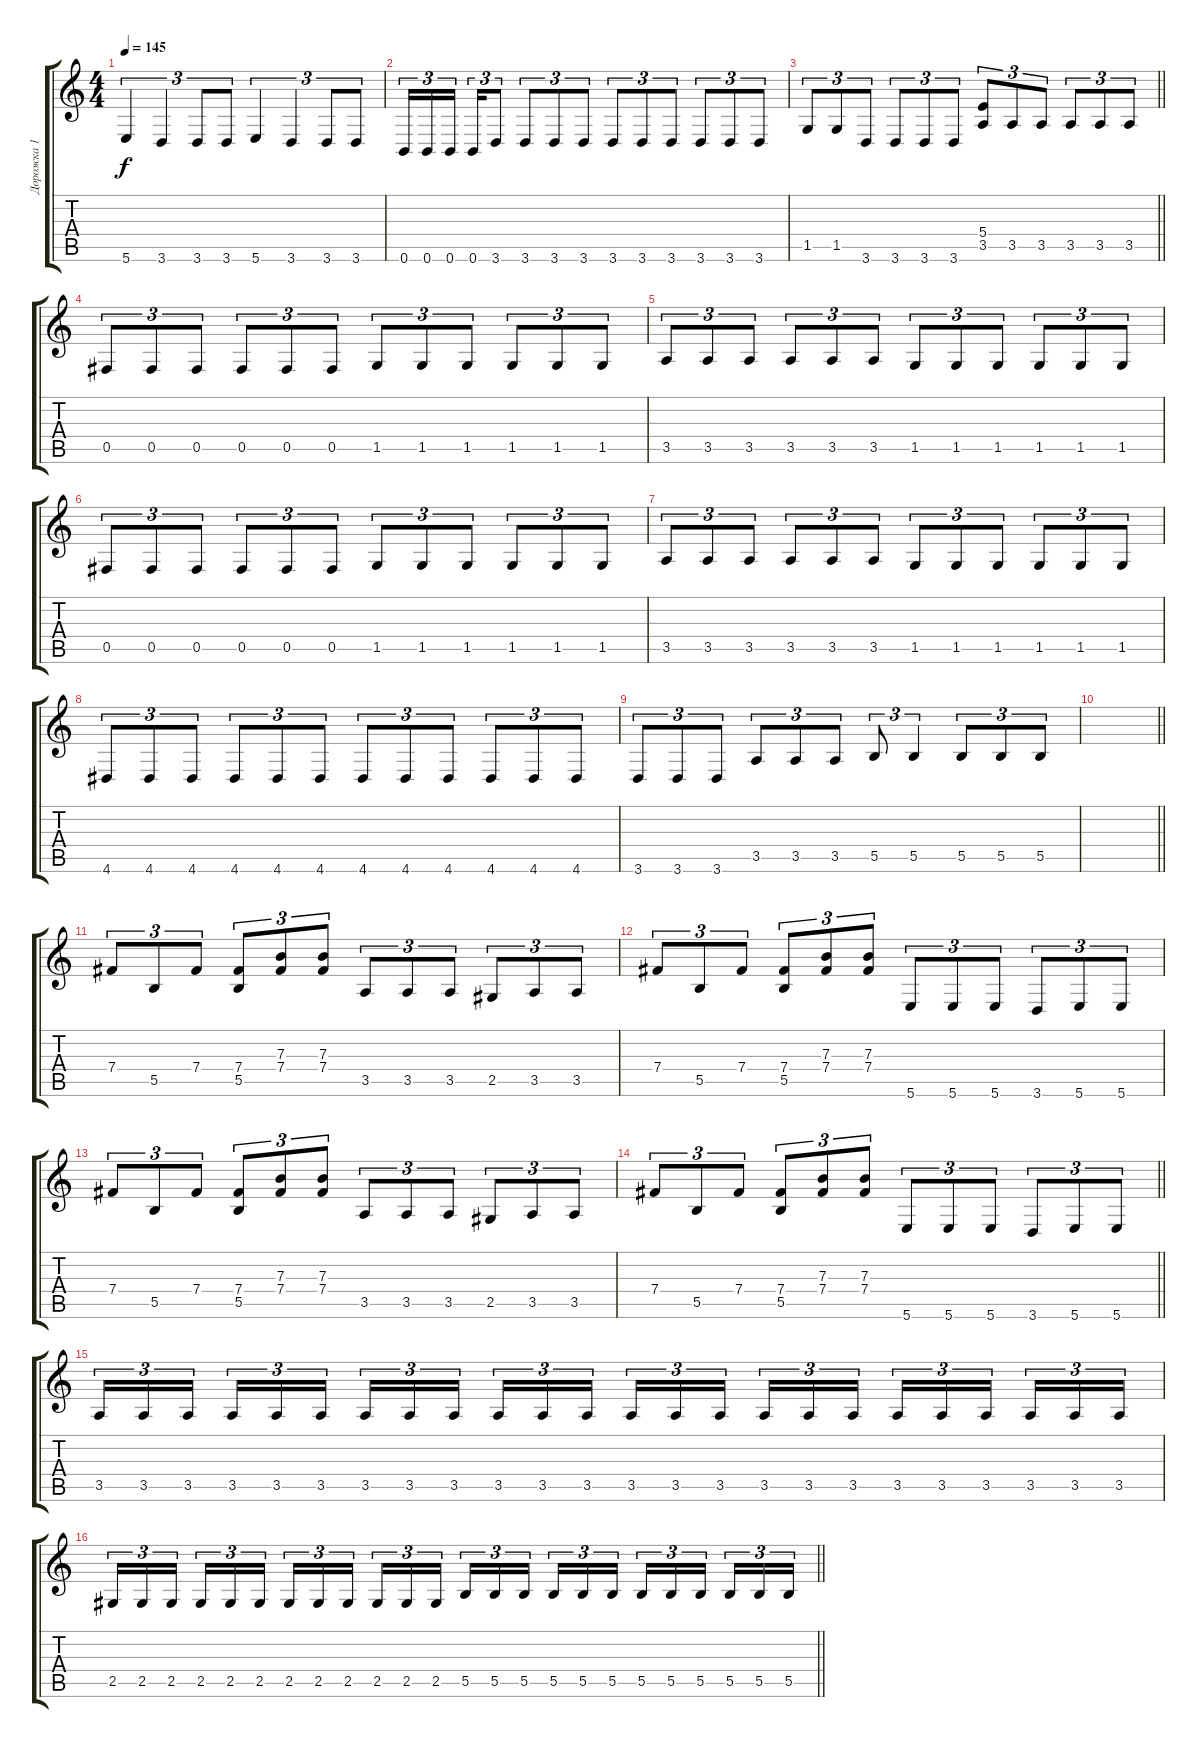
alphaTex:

\track ("Дорожка 1" "Дорожка 1") {instrument distortionguitar}
\staff {score tabs}
\tuning (Db4 Ab3 E3 B2 Gb2 B1) {hide}
\ts (4 4)
\tempo 145
\clef g2
\ks c
5.6.4{tu (3 2) dy f} 3.6.4{tu (3 2)} 3.6.8{tu (3 2)} 3.6.8{tu (3 2)} 5.6.4{tu (3 2)} 3.6.4{tu (3 2)} 3.6.8{tu (3 2)} 3.6.8{tu (3 2)} |
0.6.16{tu (3 2)} 0.6.16{tu (3 2)} 0.6.16{tu (3 2) beam splitsecondary} 0.6.16{tu (3 2)} 3.6.8{tu (3 2)} 3.6.8{tu (3 2)} 3.6.8{tu (3 2)} 3.6.8{tu (3 2)} 3.6.8{tu (3 2)} 3.6.8{tu (3 2)} 3.6.8{tu (3 2)} 3.6.8{tu (3 2)} 3.6.8{tu (3 2)} 3.6.8{tu (3 2)} |
\barLineRight lightlight
1.5.8{tu (3 2)} 1.5.8{tu (3 2)} 3.6.8{tu (3 2)} 3.6.8{tu (3 2)} 3.6.8{tu (3 2)} 3.6.8{tu (3 2)} (5.4 3.5).8{tu (3 2)} 3.5.8{tu (3 2)} 3.5.8{tu (3 2)} 3.5.8{tu (3 2)} 3.5.8{tu (3 2)} 3.5.8{tu (3 2)} |
\section ("" " ")
0.5.8{tu (3 2)} 0.5.8{tu (3 2)} 0.5.8{tu (3 2)} 0.5.8{tu (3 2)} 0.5.8{tu (3 2)} 0.5.8{tu (3 2)} 1.5.8{tu (3 2)} 1.5.8{tu (3 2)} 1.5.8{tu (3 2)} 1.5.8{tu (3 2)} 1.5.8{tu (3 2)} 1.5.8{tu (3 2)} |
3.5.8{tu (3 2)} 3.5.8{tu (3 2)} 3.5.8{tu (3 2)} 3.5.8{tu (3 2)} 3.5.8{tu (3 2)} 3.5.8{tu (3 2)} 1.5.8{tu (3 2)} 1.5.8{tu (3 2)} 1.5.8{tu (3 2)} 1.5.8{tu (3 2)} 1.5.8{tu (3 2)} 1.5.8{tu (3 2)} |
0.5.8{tu (3 2)} 0.5.8{tu (3 2)} 0.5.8{tu (3 2)} 0.5.8{tu (3 2)} 0.5.8{tu (3 2)} 0.5.8{tu (3 2)} 1.5.8{tu (3 2)} 1.5.8{tu (3 2)} 1.5.8{tu (3 2)} 1.5.8{tu (3 2)} 1.5.8{tu (3 2)} 1.5.8{tu (3 2)} |
3.5.8{tu (3 2)} 3.5.8{tu (3 2)} 3.5.8{tu (3 2)} 3.5.8{tu (3 2)} 3.5.8{tu (3 2)} 3.5.8{tu (3 2)} 1.5.8{tu (3 2)} 1.5.8{tu (3 2)} 1.5.8{tu (3 2)} 1.5.8{tu (3 2)} 1.5.8{tu (3 2)} 1.5.8{tu (3 2)} |
4.6.8{tu (3 2)} 4.6.8{tu (3 2)} 4.6.8{tu (3 2)} 4.6.8{tu (3 2)} 4.6.8{tu (3 2)} 4.6.8{tu (3 2)} 4.6.8{tu (3 2)} 4.6.8{tu (3 2)} 4.6.8{tu (3 2)} 4.6.8{tu (3 2)} 4.6.8{tu (3 2)} 4.6.8{tu (3 2)} |
3.6.8{tu (3 2)} 3.6.8{tu (3 2)} 3.6.8{tu (3 2)} 3.5.8{tu (3 2)} 3.5.8{tu (3 2)} 3.5.8{tu (3 2)} 5.5.8{tu (3 2)} 5.5.4{tu (3 2)} 5.5.8{tu (3 2)} 5.5.8{tu (3 2)} 5.5.8{tu (3 2)} |
\barLineRight lightlight
|
\section ("" " ")
7.4.8{tu (3 2)} 5.5.8{tu (3 2)} 7.4.8{tu (3 2)} (7.4 5.5).8{tu (3 2)} (7.3 7.4).8{tu (3 2)} (7.3 7.4).8{tu (3 2)} 3.5.8{tu (3 2)} 3.5.8{tu (3 2)} 3.5.8{tu (3 2)} 2.5.8{tu (3 2)} 3.5.8{tu (3 2)} 3.5.8{tu (3 2)} |
7.4.8{tu (3 2)} 5.5.8{tu (3 2)} 7.4.8{tu (3 2)} (7.4 5.5).8{tu (3 2)} (7.3 7.4).8{tu (3 2)} (7.3 7.4).8{tu (3 2)} 5.6.8{tu (3 2)} 5.6.8{tu (3 2)} 5.6.8{tu (3 2)} 3.6.8{tu (3 2)} 5.6.8{tu (3 2)} 5.6.8{tu (3 2)} |
7.4.8{tu (3 2)} 5.5.8{tu (3 2)} 7.4.8{tu (3 2)} (7.4 5.5).8{tu (3 2)} (7.3 7.4).8{tu (3 2)} (7.3 7.4).8{tu (3 2)} 3.5.8{tu (3 2)} 3.5.8{tu (3 2)} 3.5.8{tu (3 2)} 2.5.8{tu (3 2)} 3.5.8{tu (3 2)} 3.5.8{tu (3 2)} |
\barLineRight lightlight
7.4.8{tu (3 2)} 5.5.8{tu (3 2)} 7.4.8{tu (3 2)} (7.4 5.5).8{tu (3 2)} (7.3 7.4).8{tu (3 2)} (7.3 7.4).8{tu (3 2)} 5.6.8{tu (3 2)} 5.6.8{tu (3 2)} 5.6.8{tu (3 2)} 3.6.8{tu (3 2)} 5.6.8{tu (3 2)} 5.6.8{tu (3 2)} |
3.5.16{tu (3 2)} 3.5.16{tu (3 2)} 3.5.16{tu (3 2) beam splitsecondary} 3.5.16{tu (3 2)} 3.5.16{tu (3 2)} 3.5.16{tu (3 2)} 3.5.16{tu (3 2)} 3.5.16{tu (3 2)} 3.5.16{tu (3 2) beam splitsecondary} 3.5.16{tu (3 2)} 3.5.16{tu (3 2)} 3.5.16{tu (3 2)} 3.5.16{tu (3 2)} 3.5.16{tu (3 2)} 3.5.16{tu (3 2) beam splitsecondary} 3.5.16{tu (3 2)} 3.5.16{tu (3 2)} 3.5.16{tu (3 2)} 3.5.16{tu (3 2)} 3.5.16{tu (3 2)} 3.5.16{tu (3 2) beam splitsecondary} 3.5.16{tu (3 2)} 3.5.16{tu (3 2)} 3.5.16{tu (3 2)} |
\barLineRight lightlight
2.5.16{tu (3 2)} 2.5.16{tu (3 2)} 2.5.16{tu (3 2) beam splitsecondary} 2.5.16{tu (3 2)} 2.5.16{tu (3 2)} 2.5.16{tu (3 2)} 2.5.16{tu (3 2)} 2.5.16{tu (3 2)} 2.5.16{tu (3 2) beam splitsecondary} 2.5.16{tu (3 2)} 2.5.16{tu (3 2)} 2.5.16{tu (3 2)} 5.5.16{tu (3 2)} 5.5.16{tu (3 2)} 5.5.16{tu (3 2) beam splitsecondary} 5.5.16{tu (3 2)} 5.5.16{tu (3 2)} 5.5.16{tu (3 2)} 5.5.16{tu (3 2)} 5.5.16{tu (3 2)} 5.5.16{tu (3 2) beam splitsecondary} 5.5.16{tu (3 2)} 5.5.16{tu (3 2)} 5.5.16{tu (3 2)}
